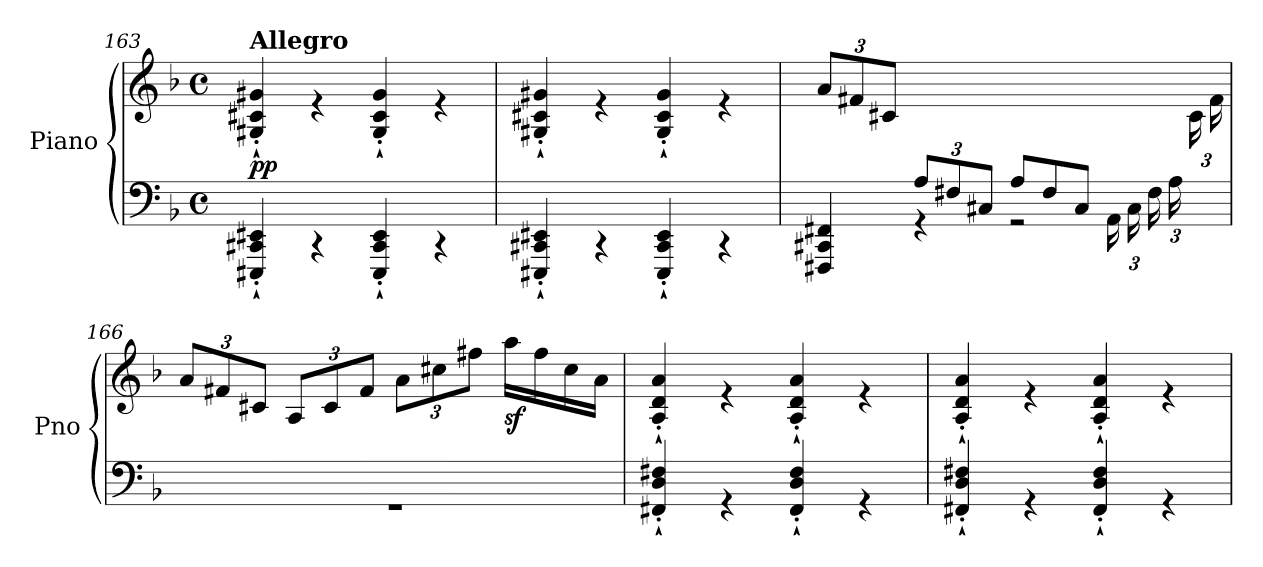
**kern	**kern	**dynam
*part1	*part1	*part1
*staff2	*staff1	*staff1/2
*I"Piano	*	*
*I'Pno	*	*
*clefF4	*clefG2	*
*k[b-]	*k[b-]	*
*M4/4	*M4/4	*
*met(c)	*met(c)	*
=163	=163	=163
*^	*^	*
!	!	!LO:TX:a:B:t=Allegro	!	!
!	!	!	!	!LO:DY:b
1ryy	4EEE#X/'` 4CC#X/'` 4EE#X/'`	1ryy	4G#X/'` 4c#X/'` 4g#X/'`	pp
.	4r	.	4r	.
.	4EEE#/'` 4CC#/'` 4EE#/'`	.	4G#/'` 4c#/'` 4g#/'`	.
.	4r	.	4r	.
=164	=164	=164	=164	=164
1ryy	4EEE#X/'` 4CC#X/'` 4EE#X/'`	1ryy	4G#X/'` 4c#X/'` 4g#X/'`	.
.	4r	.	4r	.
.	4EEE#/'` 4CC#/'` 4EE#/'`	.	4G#/'` 4c#/'` 4g#/'`	.
.	4r	.	4r	.
!!LO:LB:g=z	!!
=165	=165	=165	=165	=165
*	*^	*	*	*
*	*	*	*	*Xbrackettup	*
!	!	!	!	!	!LO:DY:b
1ryy	4FFF#X/ 4CC#X/ 4FF#X/	4ryy	1ryy	12a/L	other-dynamics
.	.	.	.	12f#X/	.
.	.	.	.	12c#X/J	.
*	*	*Xbrackettup	*	*	*
.	4rGG	12A/L	.	3%2ryy	.
.	.	12F#X/	.	.	.
.	.	12C#X/J	.	.	.
*	*	*Xtuplet	*	*	*
.	2rGG	12A/L	.	.	.
.	.	12F#/	.	.	.
.	.	12C#/J	.	.	.
*	*	*tuplet	*	*	*
.	.	24AA\	.	.	.
.	.	24C#\	.	.	.
.	.	24F#\	.	.	.
.	.	24A\	.	.	.
.	.	12ryy	.	24c#\	.
.	.	.	.	24f#\	.
*	*v	*v	*	*	*
=166	=166	=166	=166	=166
1ryy	1r	1ryy	12a/L	.
.	.	.	12f#X/	.
.	.	.	12c#X/J	.
.	.	.	12A/L	.
.	.	.	12c#/	.
.	.	.	12f#/J	.
.	.	.	12a\L	.
.	.	.	12cc#X\	.
.	.	.	12ff#X\J	.
!	!	!	!	!LO:DY:b
.	.	.	16aa\LL	sf
.	.	.	16ff#\	.
.	.	.	16cc#\	.
.	.	.	16a\JJ	.
=167	=167	=167	=167	=167
1ryy	4FF#X/'` 4D/'` 4F#X/'`	1ryy	4A/'` 4d/'` 4a/'`	.
.	4r	.	4r	.
.	4FF#/'` 4D/'` 4F#/'`	.	4A/'` 4d/'` 4a/'`	.
.	4r	.	4r	.
!!LO:LB:g=z	!!
=168	=168	=168	=168	=168
1ryy	4FF#X/'` 4D/'` 4F#X/'`	1ryy	4A/'` 4d/'` 4a/'`	.
.	4r	.	4r	.
.	4FF#/'` 4D/'` 4F#/'`	.	4A/'` 4d/'` 4a/'`	.
.	4r	.	4r	.
*v	*v	*	*	*
*	*v	*v	*
=	=	=
*-	*-	*-
